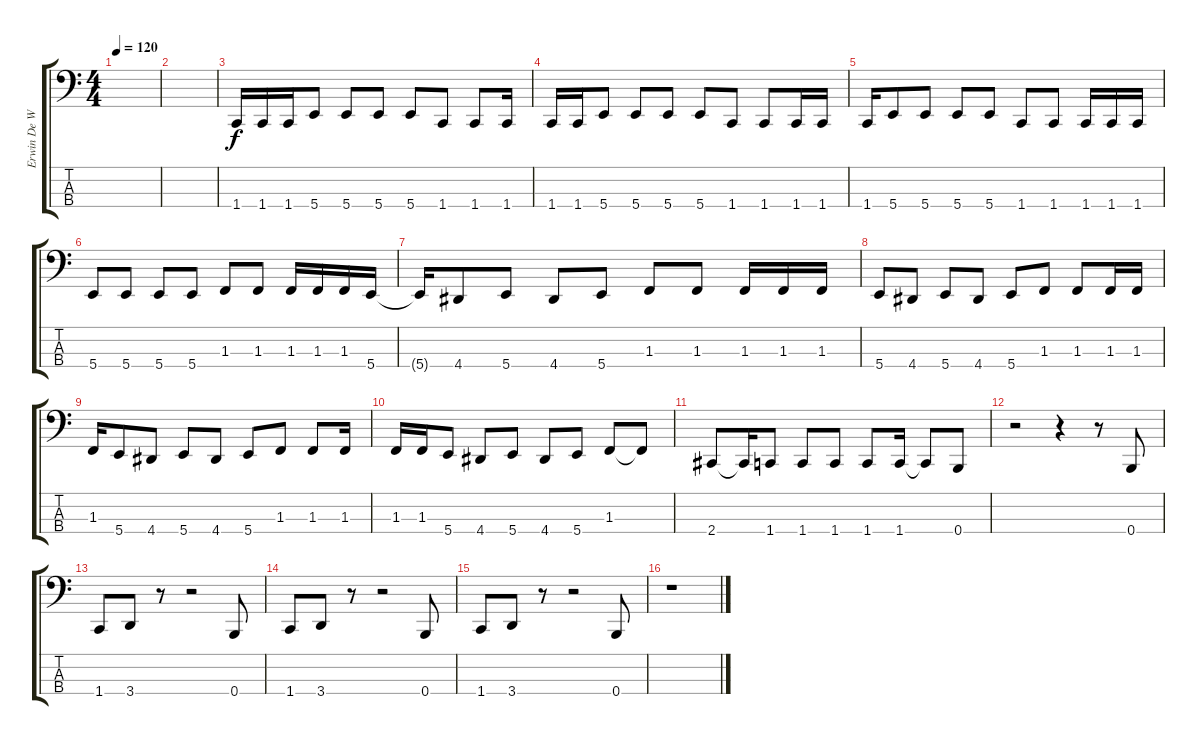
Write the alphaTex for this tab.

\track ("Erwin De Wit" "Erwin De W") {instrument electricbassfinger}
\staff {score tabs}
\tuning (D2 A1 E1 B0) {hide}
\ts (4 4)
\tempo 120
\clef f4
\ks c
|
|
1.4.16 1.4.16 1.4.16 5.4.8 5.4.8 5.4.8 5.4.8 1.4.8 1.4.8 1.4.16 |
1.4.16 1.4.16 5.4.8 5.4.8 5.4.8 5.4.8 1.4.8 1.4.8 1.4.16 1.4.16 |
1.4.16 5.4.8 5.4.8 5.4.8 5.4.8 1.4.8 1.4.8 1.4.16 1.4.16 1.4.16 |
5.4.8 5.4.8 5.4.8 5.4.8 1.3.8 1.3.8 1.3.16 1.3.16 1.3.16 5.4.16 |
5.4{t}.16 4.4.8 5.4.8 4.4.8 5.4.8 1.3.8 1.3.8 1.3.16 1.3.16 1.3.16 |
5.4.8 4.4.8 5.4.8 4.4.8 5.4.8 1.3.8 1.3.8 1.3.16 1.3.16 |
1.3.16 5.4.8 4.4.8 5.4.8 4.4.8 5.4.8 1.3.8 1.3.8 1.3.16 |
1.3.16 1.3.16 5.4.8 4.4.8 5.4.8 4.4.8 5.4.8 1.3.8 1.3{t}.8 |
2.4.8 2.4{t}.16 1.4.8 1.4.8 1.4.8 1.4.8 1.4.16 1.4{t}.8 0.4.8 |
r.2 r.4 r.8 0.4.8 |
1.4.8 3.4.8 r.8 r.2 0.4.8 |
1.4.8 3.4.8 r.8 r.2 0.4.8 |
1.4.8 3.4.8 r.8 r.2 0.4.8 |
r.1
